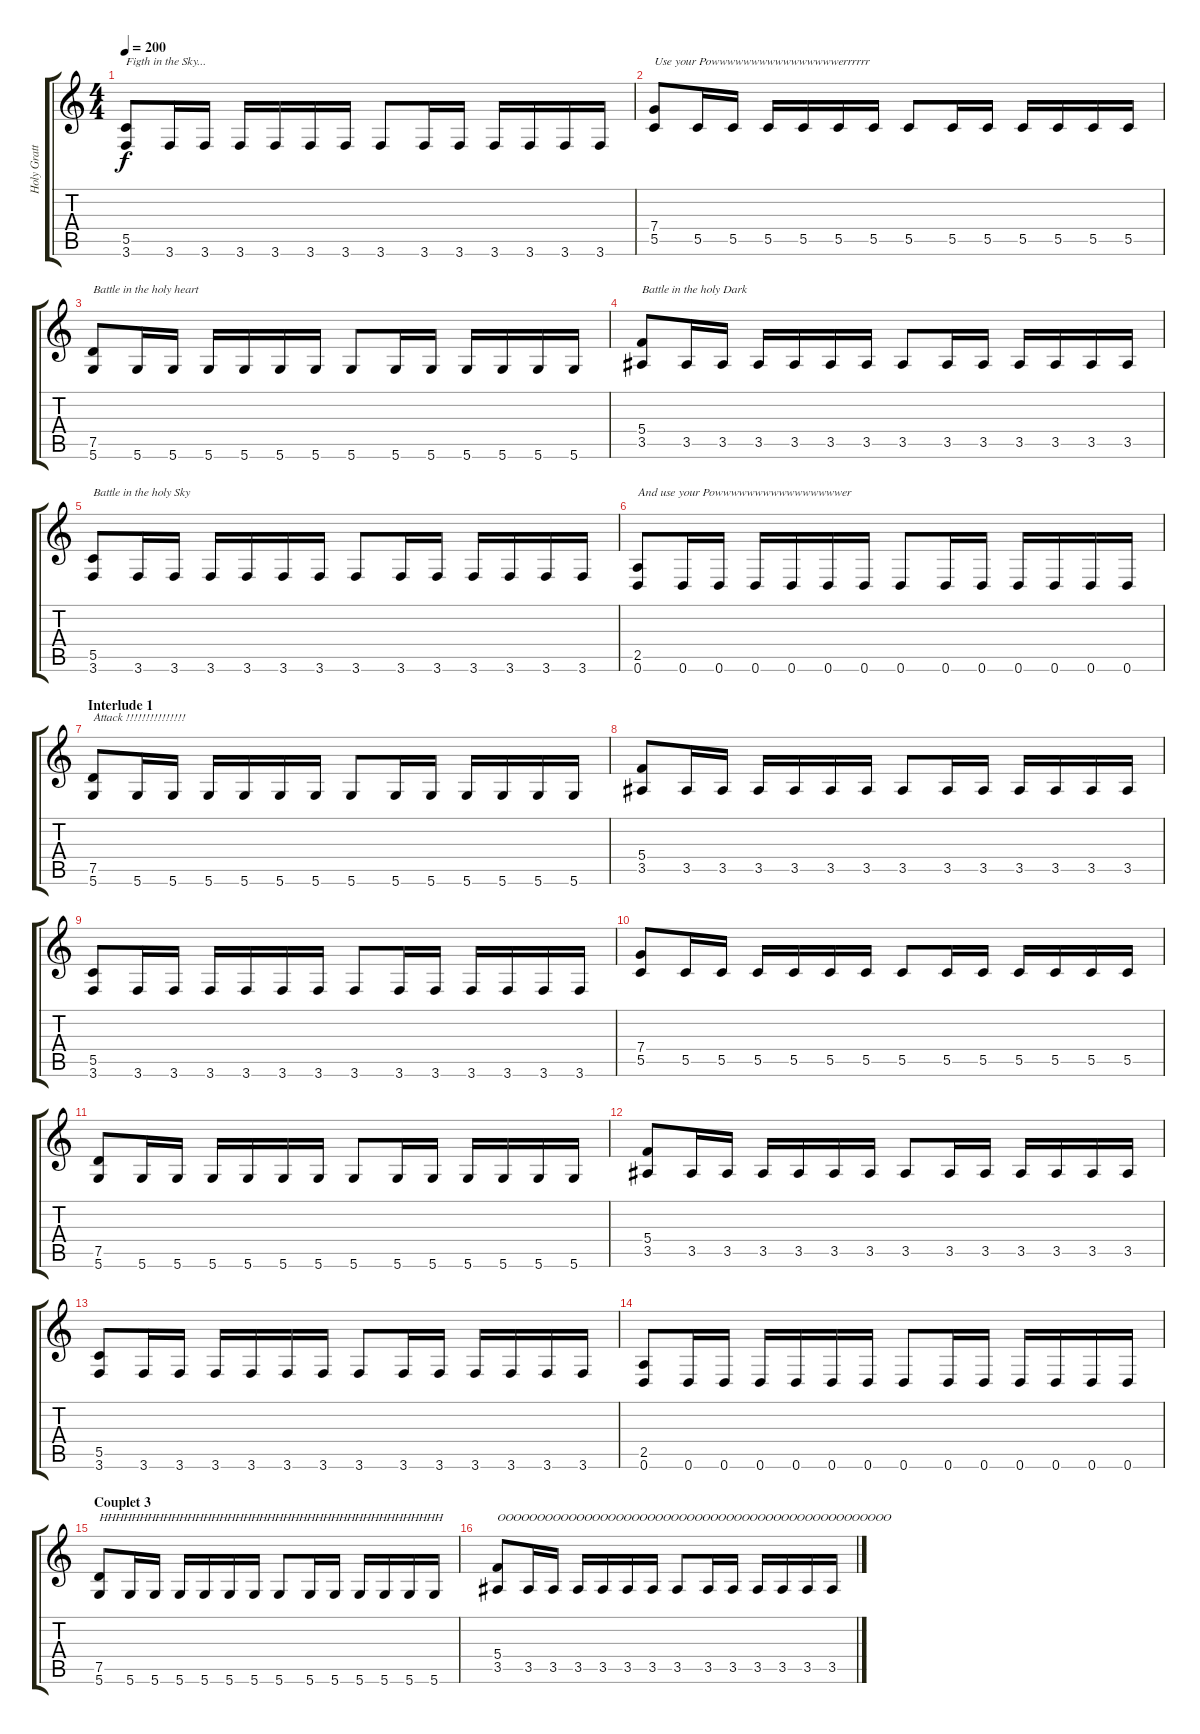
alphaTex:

\track ("Holy Gratte 1" "Holy Gratt") {instrument distortionguitar}
\staff {score tabs}
\tuning (D4 A3 F3 C3 G2 D2) {hide}
\ts (4 4)
\tempo 200
\clef g2
\ks c
(5.5 3.6).8{txt "Figth in the Sky..." dy f} 3.6.16 3.6.16 3.6.16 3.6.16 3.6.16 3.6.16 3.6.8 3.6.16 3.6.16 3.6.16 3.6.16 3.6.16 3.6.16 |
(7.4 5.5).8{txt "Use your Powwwwwwwwwwwwwwwwerrrrrr"} 5.5.16 5.5.16 5.5.16 5.5.16 5.5.16 5.5.16 5.5.8 5.5.16 5.5.16 5.5.16 5.5.16 5.5.16 5.5.16 |
(7.5 5.6).8{txt "Battle in the holy heart"} 5.6.16 5.6.16 5.6.16 5.6.16 5.6.16 5.6.16 5.6.8 5.6.16 5.6.16 5.6.16 5.6.16 5.6.16 5.6.16 |
(5.4 3.5).8{txt "Battle in the holy Dark"} 3.5.16 3.5.16 3.5.16 3.5.16 3.5.16 3.5.16 3.5.8 3.5.16 3.5.16 3.5.16 3.5.16 3.5.16 3.5.16 |
(5.5 3.6).8{txt "Battle in the holy Sky"} 3.6.16 3.6.16 3.6.16 3.6.16 3.6.16 3.6.16 3.6.8 3.6.16 3.6.16 3.6.16 3.6.16 3.6.16 3.6.16 |
(2.5 0.6).8{txt "And use your Powwwwwwwwwwwwwwwwer"} 0.6.16 0.6.16 0.6.16 0.6.16 0.6.16 0.6.16 0.6.8 0.6.16 0.6.16 0.6.16 0.6.16 0.6.16 0.6.16 |
\section ("" "Interlude 1")
(7.5 5.6).8{txt "Attack !!!!!!!!!!!!!!!"} 5.6.16 5.6.16 5.6.16 5.6.16 5.6.16 5.6.16 5.6.8 5.6.16 5.6.16 5.6.16 5.6.16 5.6.16 5.6.16 |
(5.4 3.5).8 3.5.16 3.5.16 3.5.16 3.5.16 3.5.16 3.5.16 3.5.8 3.5.16 3.5.16 3.5.16 3.5.16 3.5.16 3.5.16 |
(5.5 3.6).8 3.6.16 3.6.16 3.6.16 3.6.16 3.6.16 3.6.16 3.6.8 3.6.16 3.6.16 3.6.16 3.6.16 3.6.16 3.6.16 |
(7.4 5.5).8 5.5.16 5.5.16 5.5.16 5.5.16 5.5.16 5.5.16 5.5.8 5.5.16 5.5.16 5.5.16 5.5.16 5.5.16 5.5.16 |
(7.5 5.6).8 5.6.16 5.6.16 5.6.16 5.6.16 5.6.16 5.6.16 5.6.8 5.6.16 5.6.16 5.6.16 5.6.16 5.6.16 5.6.16 |
(5.4 3.5).8 3.5.16 3.5.16 3.5.16 3.5.16 3.5.16 3.5.16 3.5.8 3.5.16 3.5.16 3.5.16 3.5.16 3.5.16 3.5.16 |
(5.5 3.6).8 3.6.16 3.6.16 3.6.16 3.6.16 3.6.16 3.6.16 3.6.8 3.6.16 3.6.16 3.6.16 3.6.16 3.6.16 3.6.16 |
(2.5 0.6).8 0.6.16 0.6.16 0.6.16 0.6.16 0.6.16 0.6.16 0.6.8 0.6.16 0.6.16 0.6.16 0.6.16 0.6.16 0.6.16 |
\section ("" "Couplet 3")
(7.5 5.6).8{txt "HHHHHHHHHHHHHHHHHHHHHHHHHHHHHHHHHHHHHHHHHHH"} 5.6.16 5.6.16 5.6.16 5.6.16 5.6.16 5.6.16 5.6.8 5.6.16 5.6.16 5.6.16 5.6.16 5.6.16 5.6.16 |
(5.4 3.5).8{txt "OOOOOOOOOOOOOOOOOOOOOOOOOOOOOOOOOOOOOOOOOOOOOOOOOO"} 3.5.16 3.5.16 3.5.16 3.5.16 3.5.16 3.5.16 3.5.8 3.5.16 3.5.16 3.5.16 3.5.16 3.5.16 3.5.16
